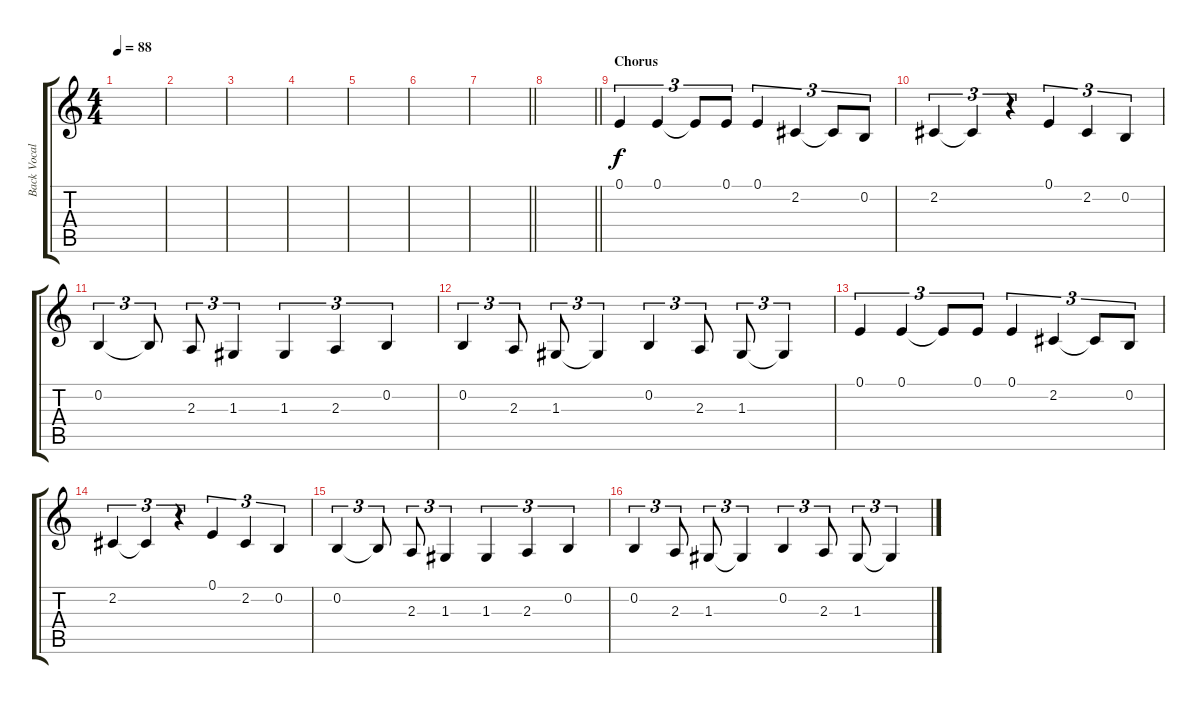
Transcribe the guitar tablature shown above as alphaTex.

\track ("Back Vocal" "Back Vocal") {instrument clarinet}
\staff {score tabs}
\tuning (E4 B3 G3 D3 A2 E2) {hide}
\ts (4 4)
\tempo 88
\clef g2
\ks c
|
|
|
|
|
|
\barLineRight lightlight
|
\barLineRight lightlight
|
\section ("" "Chorus")
0.1.4{tu (3 2)} 0.1.4{tu (3 2)} 0.1{t}.8{tu (3 2)} 0.1.8{tu (3 2)} 0.1.4{tu (3 2)} 2.2.4{tu (3 2)} 2.2{t}.8{tu (3 2)} 0.2.8{tu (3 2)} |
2.2.4{tu (3 2)} 2.2{t}.4{tu (3 2)} r.4{tu (3 2)} 0.1.4{tu (3 2)} 2.2.4{tu (3 2)} 0.2.4{tu (3 2)} |
0.2.4{tu (3 2)} 0.2{t}.8{tu (3 2)} 2.3.8{tu (3 2)} 1.3.4{tu (3 2)} 1.3.4{tu (3 2)} 2.3.4{tu (3 2)} 0.2.4{tu (3 2)} |
0.2.4{tu (3 2)} 2.3.8{tu (3 2)} 1.3.8{tu (3 2)} 1.3{t}.4{tu (3 2)} 0.2.4{tu (3 2)} 2.3.8{tu (3 2)} 1.3.8{tu (3 2)} 1.3{t}.4{tu (3 2)} |
0.1.4{tu (3 2)} 0.1.4{tu (3 2)} 0.1{t}.8{tu (3 2)} 0.1.8{tu (3 2)} 0.1.4{tu (3 2)} 2.2.4{tu (3 2)} 2.2{t}.8{tu (3 2)} 0.2.8{tu (3 2)} |
2.2.4{tu (3 2)} 2.2{t}.4{tu (3 2)} r.4{tu (3 2)} 0.1.4{tu (3 2)} 2.2.4{tu (3 2)} 0.2.4{tu (3 2)} |
0.2.4{tu (3 2)} 0.2{t}.8{tu (3 2)} 2.3.8{tu (3 2)} 1.3.4{tu (3 2)} 1.3.4{tu (3 2)} 2.3.4{tu (3 2)} 0.2.4{tu (3 2)} |
0.2.4{tu (3 2)} 2.3.8{tu (3 2)} 1.3.8{tu (3 2)} 1.3{t}.4{tu (3 2)} 0.2.4{tu (3 2)} 2.3.8{tu (3 2)} 1.3.8{tu (3 2)} 1.3{t}.4{tu (3 2)}
